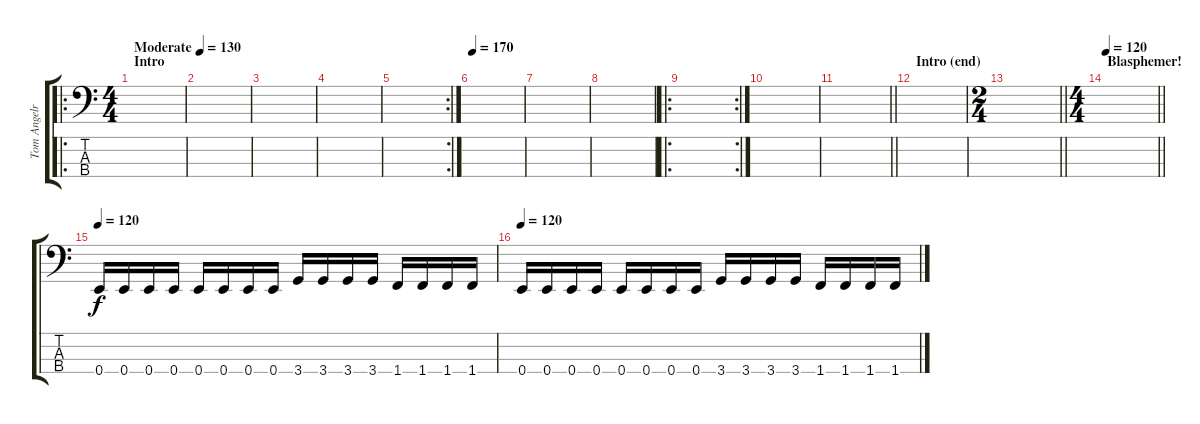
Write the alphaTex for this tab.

\track ("Tom Angelripper" "Tom Angelr") {instrument electricbasspick}
\staff {score tabs}
\tuning (G2 D2 A1 E1) {hide}
\ro
\ts (4 4)
\section ("" "Intro")
\tempo (130 "Moderate")
\tempo 170
\tempo (130 "Moderate")
\clef f4
\ks c
|
|
|
|
\rc 2
|
\tempo 170
|
|
|
\ro
\rc 2
|
|
\barLineRight lightlight
|
\section ("" "Intro (end)")
|
\ts (2 4)
\barLineRight lightlight
|
\ts (4 4)
\section ("" "Blasphemer!")
\tempo 120
\barLineRight lightlight
|
\section ("" "")
\tempo 120
0.4.16 0.4.16 0.4.16 0.4.16 0.4.16 0.4.16 0.4.16 0.4.16 3.4.16 3.4.16 3.4.16 3.4.16 1.4.16 1.4.16 1.4.16 1.4.16 |
\tempo 120
0.4.16 0.4.16 0.4.16 0.4.16 0.4.16 0.4.16 0.4.16 0.4.16 3.4.16 3.4.16 3.4.16 3.4.16 1.4.16 1.4.16 1.4.16 1.4.16
